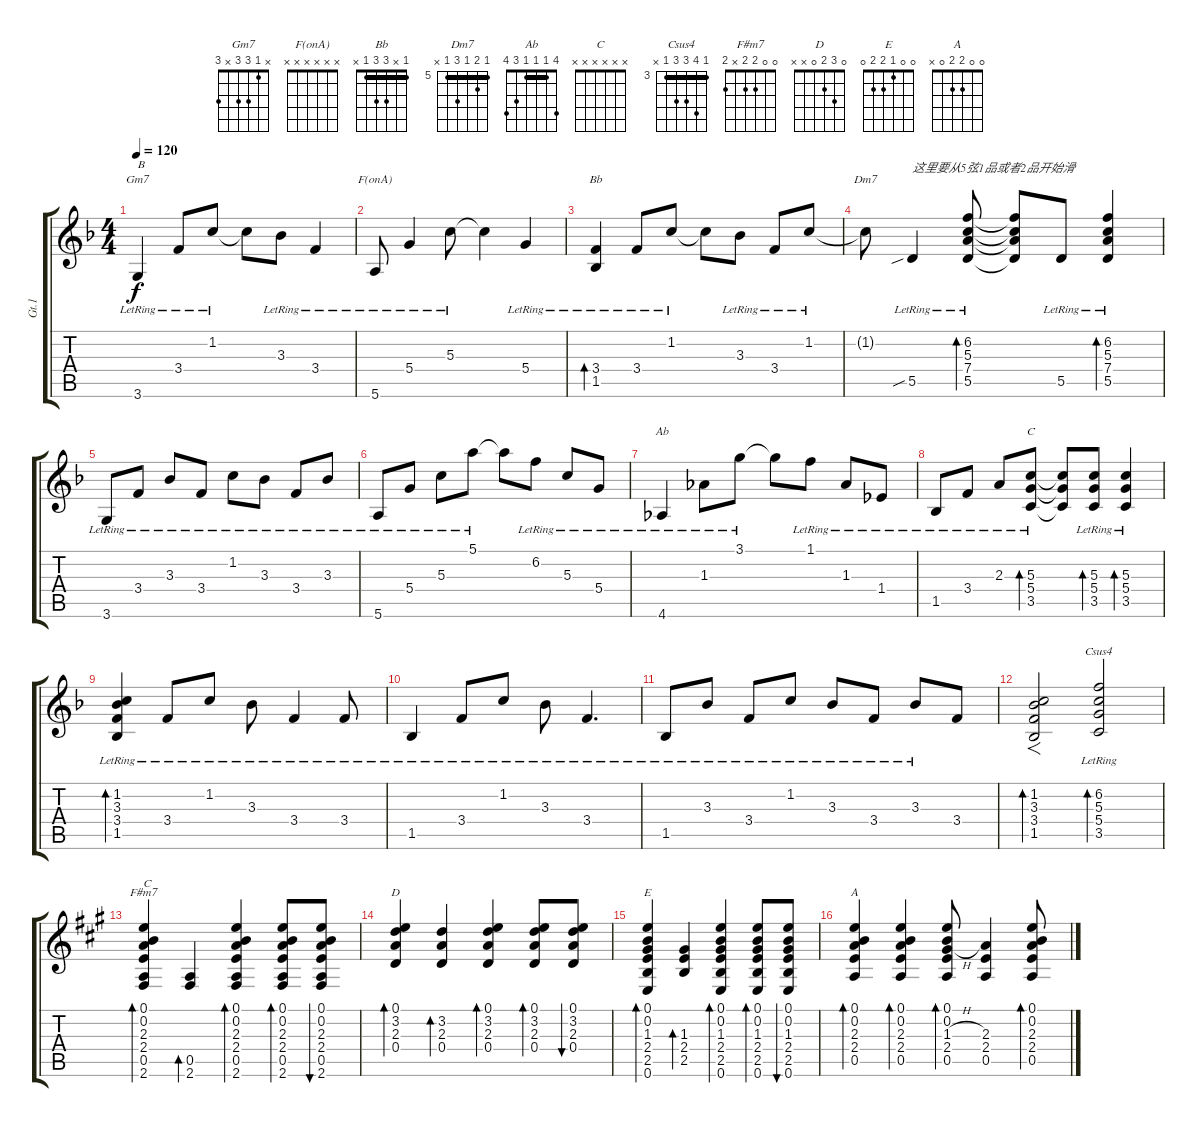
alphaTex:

\track ("Gt.1" "Gt.1") {instrument acousticguitarsteel}
\staff {score tabs}
\tuning (E4 B3 G3 D3 A2 E2) {hide}
\chord ("Gm7" x 1 3 3 x 3)
\chord ("F(onA)" x x x x x x)
\chord ("Bb" 1 x 3 3 1 x) {barre 1}
\chord ("Dm7" 5 6 5 7 5 x) {firstfret 5 barre 5}
\chord ("Ab" 4 1 1 1 3 4) {barre 1}
\chord ("C" x x x x x x)
\chord ("Csus4" 3 6 5 5 3 x) {firstfret 3 barre 3}
\chord ("F#m7" 0 0 2 2 x 2)
\chord ("D" 0 3 2 0 x x)
\chord ("E" 0 0 1 2 2 0)
\chord ("A" 0 0 2 2 0 x)
\ts (4 4)
\tempo 120
\clef g2
\ks f
3.6{lr}.4{ch "Gm7" txt "B" dy f} 3.4{lr}.8 1.2{lr}.8 1.2{t}.8 3.3{lr}.8 3.4{lr}.4 |
5.6{lr}.8{ch "F(onA)"} 5.4{lr}.4 5.3{lr}.8 5.3{t}.4 5.4{lr}.4 |
(3.4{lr} 1.5{lr}).4{bd 60 ch "Bb"} 3.4{lr}.8 1.2{lr}.8 1.2{t}.8 3.3{lr}.8 3.4{lr}.8 1.2{lr}.8 |
1.2{t}.8{ch "Dm7"} 5.5{sib lr}.4{txt "这里要从5弦1品或者2品开始滑 "} (6.2{lr} 5.3{lr} 7.4{lr} 5.5{lr}).8{bd 60} (6.2{t} 5.3{t} 7.4{t} 5.5{t}).8 5.5{lr}.8 (6.2{lr} 5.3{lr} 7.4{lr} 5.5{lr}).4{bd 60} |
3.6{lr}.8 3.4{lr}.8 3.3{lr}.8 3.4{lr}.8 1.2{lr}.8 3.3{lr}.8 3.4{lr}.8 3.3{lr}.8 |
5.6{lr}.8 5.4{lr}.8 5.3{lr}.8 5.1{lr}.8 5.1{t}.8 6.2{lr}.8 5.3{lr}.8 5.4{lr}.8 |
4.6{lr}.4{ch "Ab"} 1.3{lr}.8 3.1{lr}.8 3.1{t}.8 1.1{lr}.8 1.3{lr}.8 1.4{lr}.8 |
1.5{lr}.8 3.4{lr}.8 2.3{lr}.8 (5.3{lr} 5.4{lr} 3.5{lr}).8{bd 60 ch "C"} (5.3{t} 5.4{t} 3.5{t}).8 (5.3{lr} 5.4{lr} 3.5{lr}).8{bd 60} (5.3{lr} 5.4{lr} 3.5{lr}).4{bd 60} |
(1.2{lr} 3.3{lr} 3.4{lr} 1.5{lr}).4{bd 60} 3.4{lr}.8 1.2{lr}.8 3.3{lr}.8 3.4{lr}.4 3.4{lr}.8 |
1.5{lr}.4 3.4{lr}.8 1.2{lr}.8 3.3{lr}.8 3.4{lr}.4{d} |
1.5{lr}.8 3.3{lr}.8 3.4{lr}.8 1.2{lr}.8 3.3{lr}.8 3.4{lr}.8 3.3{lr}.8 3.4.8 |
(1.2 3.3 3.4 1.5).2{f bd 240} (6.2 5.3{lr} 5.4{lr} 3.5).2{bd 240 ch "Csus4"} |
\ks a
(0.1 0.2 2.3 2.4 0.5 2.6).4{bd 60 ch "F#m7" txt "C"} (0.5 2.6).4{bd 60} (0.1 0.2 2.3 2.4 0.5 2.6).4{bd 60} (0.1 0.2 2.3 2.4 0.5 2.6).8{bd 60} (0.1 0.2 2.3 2.4 0.5 2.6).8{bu 60} |
(0.1 3.2 2.3 0.4).4{bd 60 ch "D"} (3.2 2.3 0.4).4{bd 60} (0.1 3.2 2.3 0.4).4{bd 60} (0.1 3.2 2.3 0.4).8{bd 60} (0.1 3.2 2.3 0.4).8{bu 60} |
(0.1 0.2 1.3 2.4 2.5 0.6).4{bd 60 ch "E"} (1.3 2.4 2.5).4{bd 60} (0.1 0.2 1.3 2.4 2.5 0.6).4{bd 60} (0.1 0.2 1.3 2.4 2.5 0.6).8{bd 60} (0.1 0.2 1.3 2.4 2.5 0.6).8{bu 60} |
(0.1 0.2 2.3 2.4 0.5).4{bd 60 ch "A"} (0.1 0.2 2.3 2.4 0.5).4{bd 60} (0.1 0.2 1.3{h} 2.4 0.5).8{bd 60} (2.3 2.4 0.5).4 (0.1 0.2 2.3 2.4 0.5).8{bd 60}
